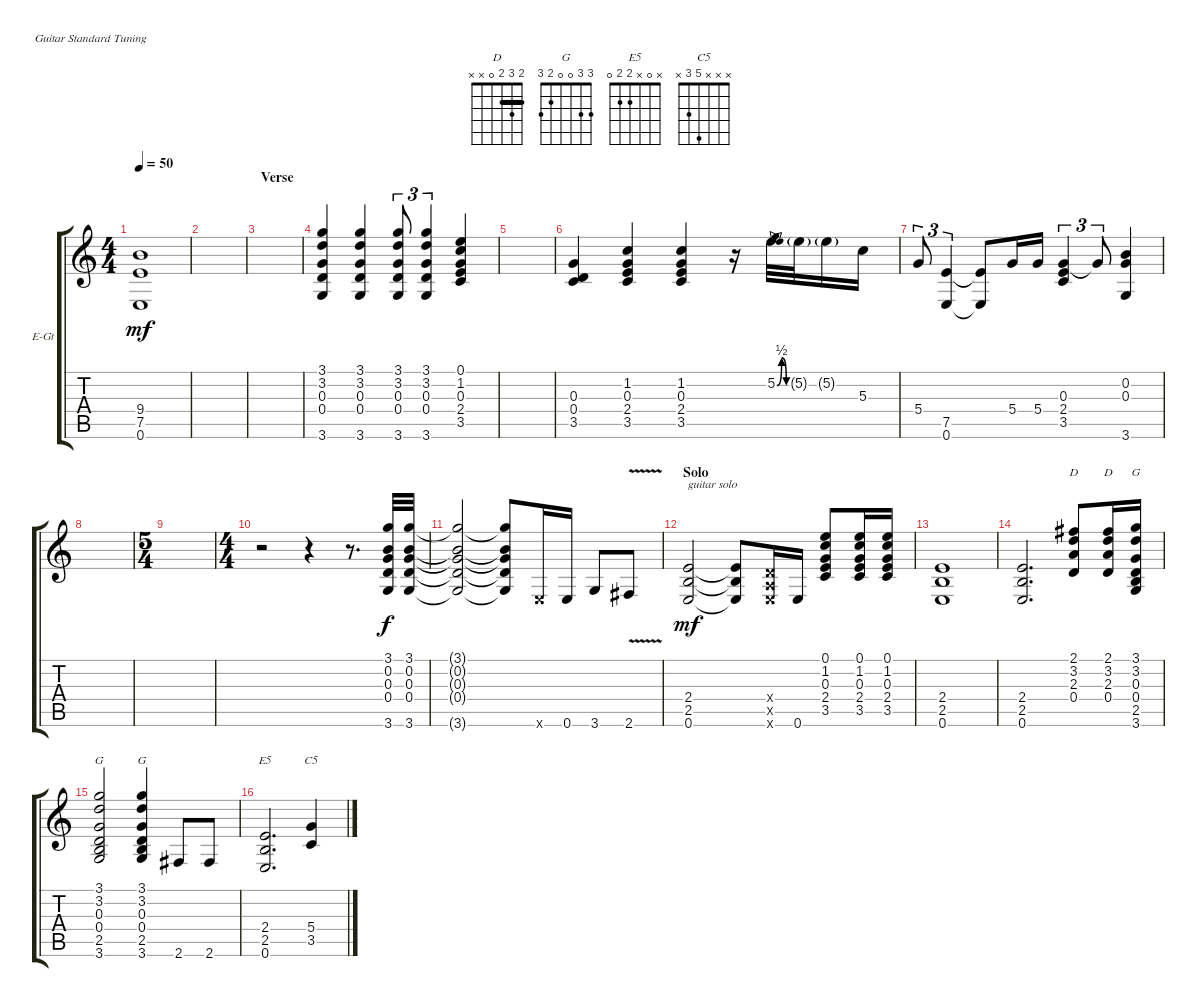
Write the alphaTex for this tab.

\defaultSystemsLayout 4
\bracketExtendMode groupsimilarinstruments
\firstSystemTrackNameOrientation horizontal
\otherSystemsTrackNameOrientation horizontal
\track ("rythm guitar distortion" "E-Gt") {instrument distortionguitar}
\staff {score tabs}
\tuning (E4 B3 G3 D3 A2 E2)
\chord ("D" 2 3 2 0 x x) {barre 2}
\chord ("G" 3 3 0 0 2 3)
\chord ("E5" x 0 x 2 2 0)
\chord ("C5" x x x 5 3 x)
\ts (4 4)
\tempo 50
\clef g2
\ks c
(0.6{t} 7.5{t} 9.4{t}).1{dy mf} |
|
\section ("" "Verse")
|
(3.6 0.4 0.3 3.2 3.1).4 (3.1 3.2 0.3 0.4 3.6).4 (3.6 0.4 0.3 3.1 3.2).8{tu (3 2)} (3.6 0.4 0.3 3.2 3.1).4{tu (3 2)} (3.5 2.4 0.3 1.2 0.1).4 |
|
(3.5 0.4 0.3).4 (3.5 2.4 0.3 1.2).4 (3.5 2.4 0.3 1.2).4 r.16 5.2{be (bendrelease 0 0 10.2 2 20.4 2 30 0)}.32 5.2{g}.32 5.2{g}.16 5.3.16 |
5.4.8{tu (3 2)} (7.5 0.6).4{tu (3 2)} (0.6{t} 7.5{t}).8 5.4.16 5.4.16 (0.3 2.4 3.5).4{tu (3 2)} 0.3{t}.8{tu (3 2)} (3.6 0.3 0.2).4 |
|
\ts (5 4)
|
\ts (4 4)
r.2 r.4 r.8{d} (3.6 0.3 0.4 0.2 3.1).32{dy f} (3.1 0.2 0.3 0.4 3.6).32 |
(3.6{t} 0.4{t} 0.3{t} 0.2{t} 3.1{t}).2 (3.6{t} 0.4{t} 0.3{t} 0.2{t} 3.1{t}).8 0.6{x}.16 0.6.16 3.6.8 2.6{v}.8 |
\section ("" "Solo")
(0.6 2.5 2.4).2{txt "guitar solo" dy mf} (0.6{t} 2.5{t} 2.4{t}).8 (0.6{x} 0.5{x} 0.4{x}).16 0.6.16 (3.5 2.4 0.3 1.2 0.1).8 (3.5 2.4 0.3 1.2 0.1).16 (0.1 1.2 0.3 2.4 3.5).16 |
(0.6 2.5 2.4).1 |
(0.6 2.5 2.4).2{d} (0.4 2.3 3.2 2.1).8{ch "D"} (0.4 2.3 3.2 2.1).16{ch "D"} (3.6 2.5 0.4 0.3 3.2 3.1).16{ch "G"} |
(3.6 2.5 0.4 0.3 3.2 3.1).2{ch "G"} (3.6 2.5 0.4 0.3 3.2 3.1).4{ch "G"} 2.6.8 2.6.8 |
(0.6 2.5 2.4).2{d ch "E5"} (3.5 5.4).4{ch "C5"}
